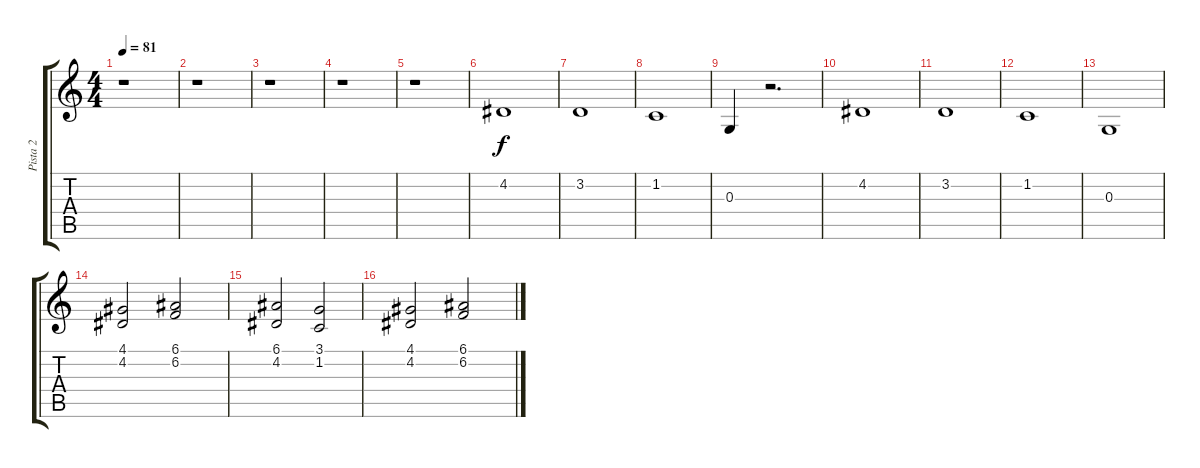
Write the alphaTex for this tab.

\track ("Pista 2" "Pista 2") {instrument pad2warm}
\staff {score tabs}
\tuning (E4 B3 G3 D3 A2 E2) {hide}
\ts (4 4)
\tempo 81
\clef g2
\ks c
r.1{dy fff} |
r.1 |
r.1 |
r.1 |
r.1 |
4.2.1{dy f} |
3.2.1 |
1.2.1 |
0.3.4 r.2{d} |
4.2.1 |
3.2.1 |
1.2.1 |
0.3.1 |
(4.1 4.2).2 (6.1 6.2).2 |
(6.1 4.2).2 (3.1 1.2).2 |
(4.1 4.2).2 (6.1 6.2).2
